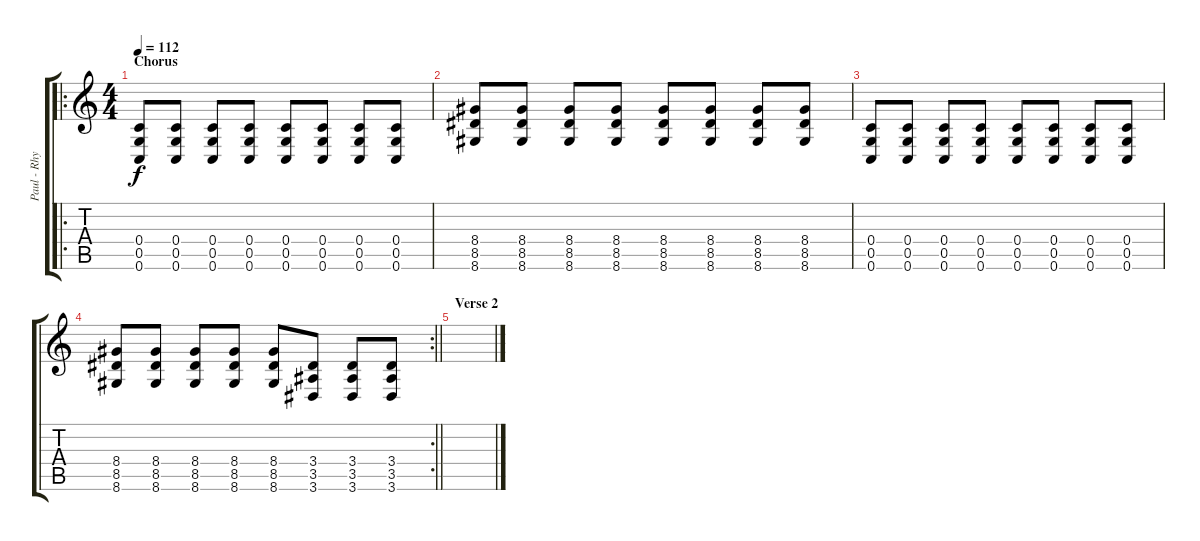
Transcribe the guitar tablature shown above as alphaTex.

\track ("Paul - Rhythm Guitar" "Paul - Rhy") {instrument overdrivenguitar}
\staff {score tabs}
\tuning (D4 A3 F3 C3 G2 C2) {hide}
\ro
\ts (4 4)
\section ("" "Chorus")
\tempo 112
\clef g2
\ks c
(0.4 0.5 0.6).8{dy f} (0.4 0.5 0.6).8 (0.4 0.5 0.6).8 (0.4 0.5 0.6).8 (0.4 0.5 0.6).8 (0.4 0.5 0.6).8 (0.4 0.5 0.6).8 (0.4 0.5 0.6).8 |
(8.4 8.5 8.6).8 (8.4 8.5 8.6).8 (8.4 8.5 8.6).8 (8.4 8.5 8.6).8 (8.4 8.5 8.6).8 (8.4 8.5 8.6).8 (8.4 8.5 8.6).8 (8.4 8.5 8.6).8 |
(0.4 0.5 0.6).8 (0.4 0.5 0.6).8 (0.4 0.5 0.6).8 (0.4 0.5 0.6).8 (0.4 0.5 0.6).8 (0.4 0.5 0.6).8 (0.4 0.5 0.6).8 (0.4 0.5 0.6).8 |
\rc 2
\barLineRight lightlight
(8.4 8.5 8.6).8 (8.4 8.5 8.6).8 (8.4 8.5 8.6).8 (8.4 8.5 8.6).8 (8.4 8.5 8.6).8 (3.4 3.5 3.6).8 (3.4 3.5 3.6).8 (3.4 3.5 3.6).8 |
\section ("" "Verse 2")
